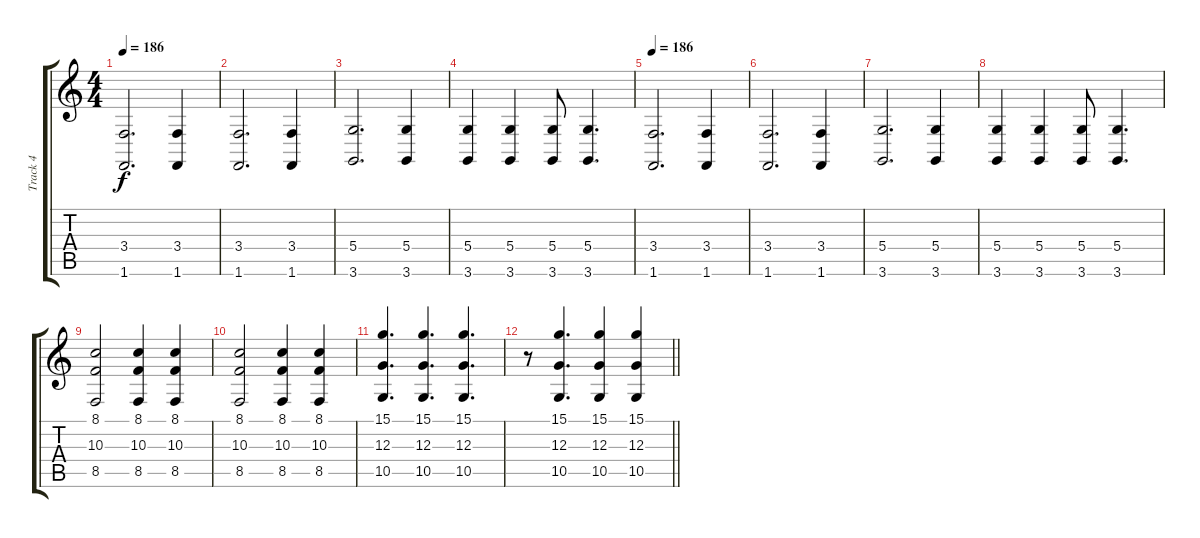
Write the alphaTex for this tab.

\track ("Track 4" "Track 4") {instrument lead3calliope}
\staff {score tabs}
\tuning (E4 B3 G3 D3 A2 E2) {hide}
\ts (4 4)
\tempo 186
\clef g2
\ks c
(3.4 1.6).2{d dy f} (3.4 1.6).4 |
(3.4 1.6).2{d} (3.4 1.6).4 |
(5.4 3.6).2{d} (5.4 3.6).4 |
(5.4 3.6).4 (5.4 3.6).4 (5.4 3.6).8 (5.4 3.6).4{d} |
\tempo 186
(3.4 1.6).2{d} (3.4 1.6).4 |
(3.4 1.6).2{d} (3.4 1.6).4 |
(5.4 3.6).2{d} (5.4 3.6).4 |
(5.4 3.6).4 (5.4 3.6).4 (5.4 3.6).8 (5.4 3.6).4{d} |
(8.1 10.3 8.5).2 (8.1 10.3 8.5).4 (8.1 10.3 8.5).4 |
(8.1 10.3 8.5).2 (8.1 10.3 8.5).4 (8.1 10.3 8.5).4 |
(15.1 12.3 10.5).4{d} (15.1 12.3 10.5).4{d} (15.1 12.3 10.5).4{d} |
\barLineRight lightlight
r.8 (15.1 12.3 10.5).4{d} (15.1 12.3 10.5).4 (15.1 12.3 10.5).4
